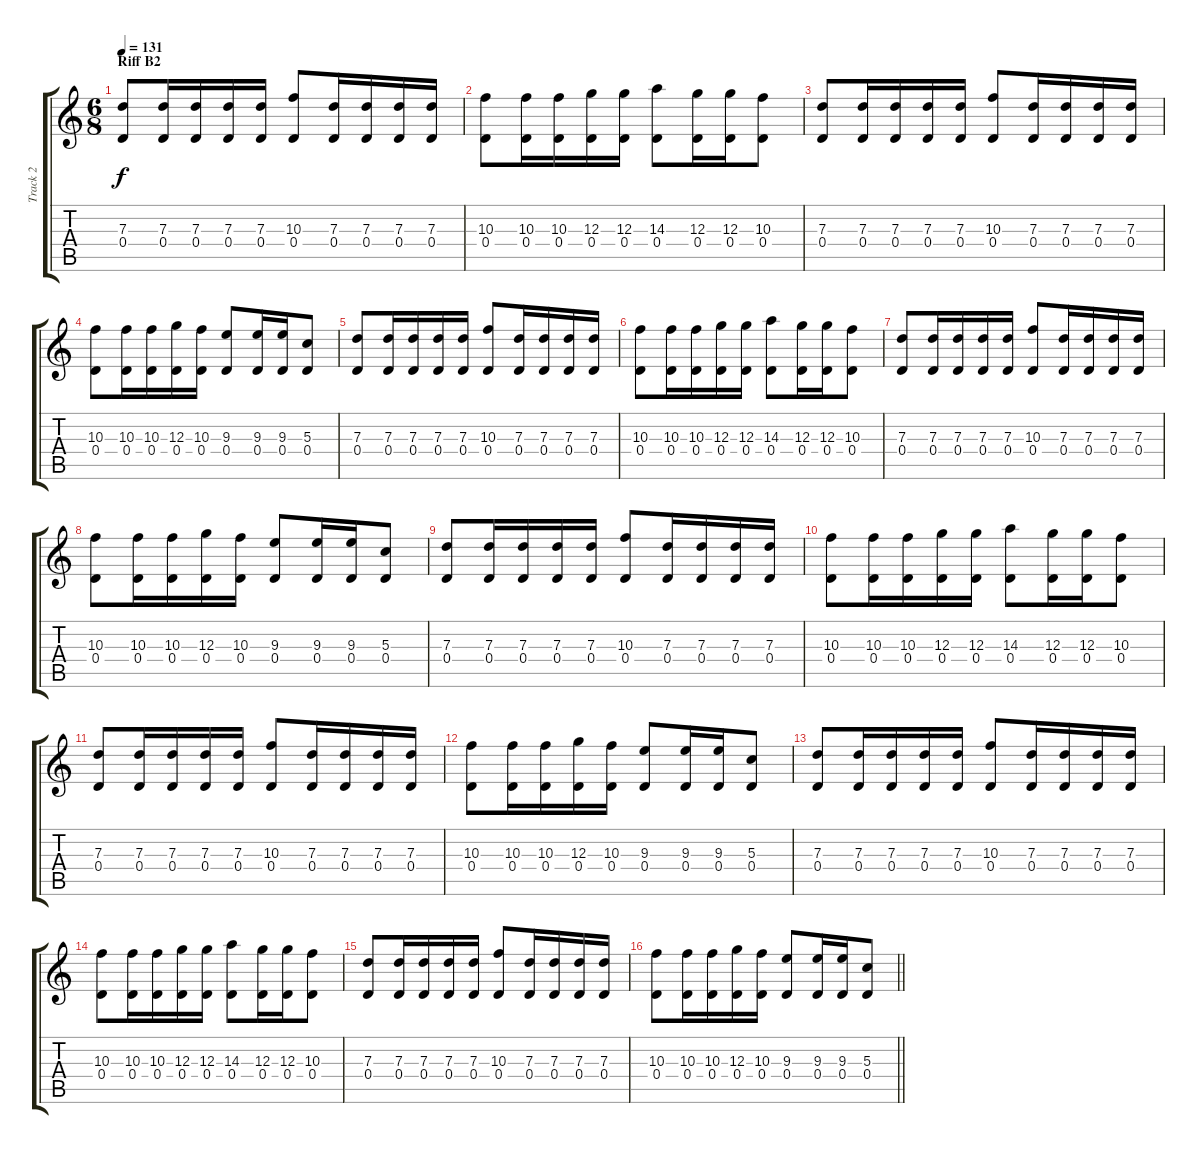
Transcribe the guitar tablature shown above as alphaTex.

\track ("Track 2" "Track 2") {instrument acousticguitarsteel}
\staff {score tabs}
\tuning (E4 B3 G3 D3 A2 E2) {hide}
\ts (6 8)
\section ("" "Riff B2")
\tempo 131
\clef g2
\ks c
(7.3 0.4).8{dy f} (7.3 0.4).16 (7.3 0.4).16 (7.3 0.4).16 (7.3 0.4).16 (10.3 0.4).8 (7.3 0.4).16 (7.3 0.4).16 (7.3 0.4).16 (7.3 0.4).16 |
(10.3 0.4).8 (10.3 0.4).16 (10.3 0.4).16 (12.3 0.4).16 (12.3 0.4).16 (14.3 0.4).8 (12.3 0.4).16 (12.3 0.4).16 (10.3 0.4).8 |
(7.3 0.4).8 (7.3 0.4).16 (7.3 0.4).16 (7.3 0.4).16 (7.3 0.4).16 (10.3 0.4).8 (7.3 0.4).16 (7.3 0.4).16 (7.3 0.4).16 (7.3 0.4).16 |
(10.3 0.4).8 (10.3 0.4).16 (10.3 0.4).16 (12.3 0.4).16 (10.3 0.4).16 (9.3 0.4).8 (9.3 0.4).16 (9.3 0.4).16 (5.3 0.4).8 |
(7.3 0.4).8 (7.3 0.4).16 (7.3 0.4).16 (7.3 0.4).16 (7.3 0.4).16 (10.3 0.4).8 (7.3 0.4).16 (7.3 0.4).16 (7.3 0.4).16 (7.3 0.4).16 |
(10.3 0.4).8 (10.3 0.4).16 (10.3 0.4).16 (12.3 0.4).16 (12.3 0.4).16 (14.3 0.4).8 (12.3 0.4).16 (12.3 0.4).16 (10.3 0.4).8 |
(7.3 0.4).8 (7.3 0.4).16 (7.3 0.4).16 (7.3 0.4).16 (7.3 0.4).16 (10.3 0.4).8 (7.3 0.4).16 (7.3 0.4).16 (7.3 0.4).16 (7.3 0.4).16 |
(10.3 0.4).8 (10.3 0.4).16 (10.3 0.4).16 (12.3 0.4).16 (10.3 0.4).16 (9.3 0.4).8 (9.3 0.4).16 (9.3 0.4).16 (5.3 0.4).8 |
(7.3 0.4).8 (7.3 0.4).16 (7.3 0.4).16 (7.3 0.4).16 (7.3 0.4).16 (10.3 0.4).8 (7.3 0.4).16 (7.3 0.4).16 (7.3 0.4).16 (7.3 0.4).16 |
(10.3 0.4).8 (10.3 0.4).16 (10.3 0.4).16 (12.3 0.4).16 (12.3 0.4).16 (14.3 0.4).8 (12.3 0.4).16 (12.3 0.4).16 (10.3 0.4).8 |
(7.3 0.4).8 (7.3 0.4).16 (7.3 0.4).16 (7.3 0.4).16 (7.3 0.4).16 (10.3 0.4).8 (7.3 0.4).16 (7.3 0.4).16 (7.3 0.4).16 (7.3 0.4).16 |
(10.3 0.4).8 (10.3 0.4).16 (10.3 0.4).16 (12.3 0.4).16 (10.3 0.4).16 (9.3 0.4).8 (9.3 0.4).16 (9.3 0.4).16 (5.3 0.4).8 |
(7.3 0.4).8 (7.3 0.4).16 (7.3 0.4).16 (7.3 0.4).16 (7.3 0.4).16 (10.3 0.4).8 (7.3 0.4).16 (7.3 0.4).16 (7.3 0.4).16 (7.3 0.4).16 |
(10.3 0.4).8 (10.3 0.4).16 (10.3 0.4).16 (12.3 0.4).16 (12.3 0.4).16 (14.3 0.4).8 (12.3 0.4).16 (12.3 0.4).16 (10.3 0.4).8 |
(7.3 0.4).8 (7.3 0.4).16 (7.3 0.4).16 (7.3 0.4).16 (7.3 0.4).16 (10.3 0.4).8 (7.3 0.4).16 (7.3 0.4).16 (7.3 0.4).16 (7.3 0.4).16 |
\barLineRight lightlight
(10.3 0.4).8 (10.3 0.4).16 (10.3 0.4).16 (12.3 0.4).16 (10.3 0.4).16 (9.3 0.4).8 (9.3 0.4).16 (9.3 0.4).16 (5.3 0.4).8
